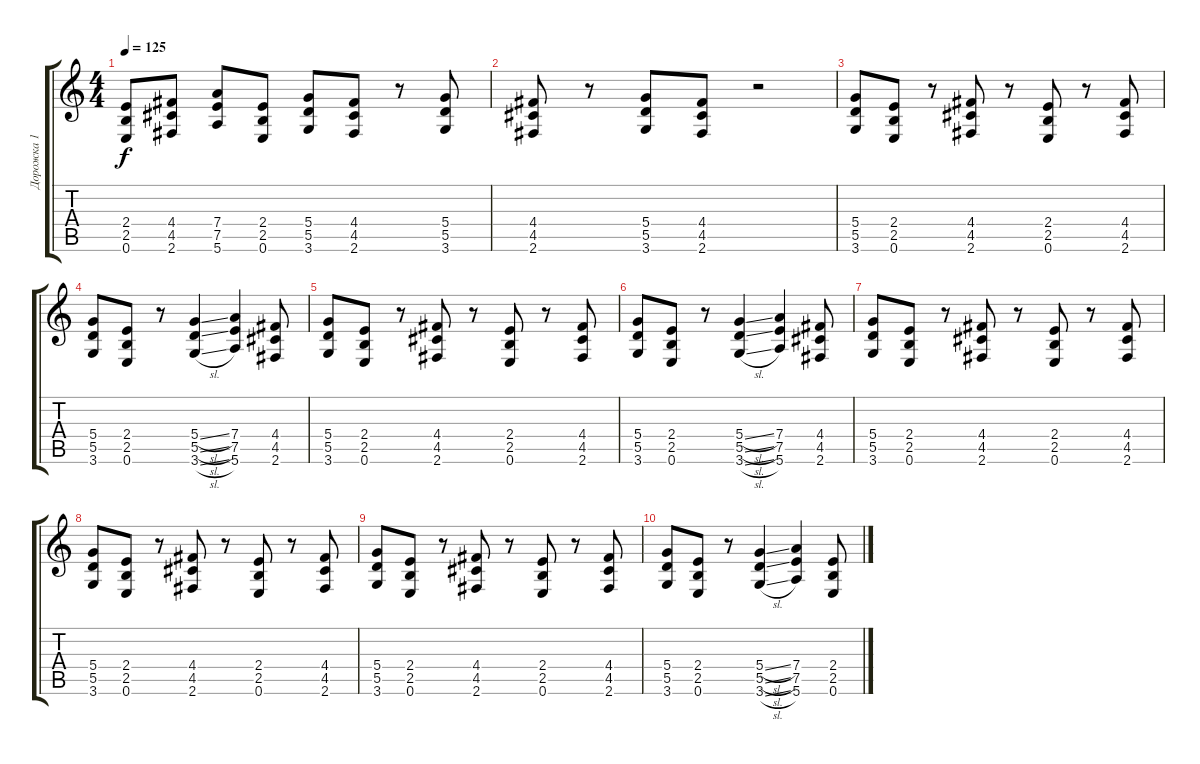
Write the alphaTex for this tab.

\track ("Дорожка 1" "Дорожка 1") {instrument distortionguitar}
\staff {score tabs}
\tuning (E4 B3 G3 D3 A2 E2) {hide}
\ts (4 4)
\tempo 125
\clef g2
\ks c
(2.4 2.5 0.6).8{dy f} (4.4 4.5 2.6).8 (7.4 7.5 5.6).8 (2.4 2.5 0.6).8 (5.4 5.5 3.6).8 (4.4 4.5 2.6).8 r.8 (5.4 5.5 3.6).8 |
(4.4 4.5 2.6).8 r.8 (5.4 5.5 3.6).8 (4.4 4.5 2.6).8 r.2 |
(5.4 5.5 3.6).8 (2.4 2.5 0.6).8 r.8 (4.4 4.5 2.6).8 r.8 (2.4 2.5 0.6).8 r.8 (4.4 4.5 2.6).8 |
(5.4 5.5 3.6).8 (2.4 2.5 0.6).8 r.8 (5.4{sl} 5.5{sl} 3.6{sl}).4 (7.4 7.5 5.6).4 (4.4 4.5 2.6).8 |
(5.4 5.5 3.6).8 (2.4 2.5 0.6).8 r.8 (4.4 4.5 2.6).8 r.8 (2.4 2.5 0.6).8 r.8 (4.4 4.5 2.6).8 |
(5.4 5.5 3.6).8 (2.4 2.5 0.6).8 r.8 (5.4{sl} 5.5{sl} 3.6{sl}).4 (7.4 7.5 5.6).4 (4.4 4.5 2.6).8 |
(5.4 5.5 3.6).8 (2.4 2.5 0.6).8 r.8 (4.4 4.5 2.6).8 r.8 (2.4 2.5 0.6).8 r.8 (4.4 4.5 2.6).8 |
(5.4 5.5 3.6).8 (2.4 2.5 0.6).8 r.8 (4.4 4.5 2.6).8 r.8 (2.4 2.5 0.6).8 r.8 (4.4 4.5 2.6).8 |
(5.4 5.5 3.6).8 (2.4 2.5 0.6).8 r.8 (4.4 4.5 2.6).8 r.8 (2.4 2.5 0.6).8 r.8 (4.4 4.5 2.6).8 |
(5.4 5.5 3.6).8 (2.4 2.5 0.6).8 r.8 (5.4{sl} 5.5{sl} 3.6{sl}).4 (7.4 7.5 5.6).4 (2.4 2.5 0.6).8
